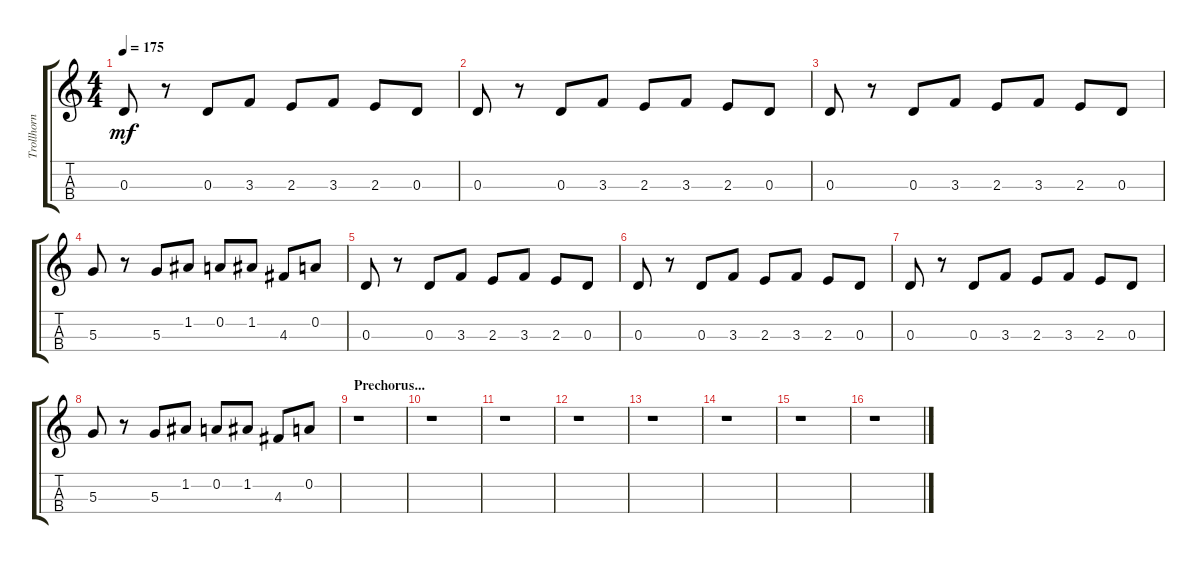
\track ("Trollhorn (strings)" "Trollhorn ") {instrument stringensemble1}
\staff {score tabs}
\tuning (E5 A4 D4 G3) {hide}
\ts (4 4)
\tempo 175
\clef g2
\ks c
0.3.8{dy mf} r.8 0.3.8 3.3.8 2.3.8 3.3.8 2.3.8 0.3.8 |
0.3.8 r.8 0.3.8 3.3.8 2.3.8 3.3.8 2.3.8 0.3.8 |
0.3.8 r.8 0.3.8 3.3.8 2.3.8 3.3.8 2.3.8 0.3.8 |
5.3.8 r.8 5.3.8 1.2.8 0.2.8 1.2.8 4.3.8 0.2.8 |
0.3.8 r.8 0.3.8 3.3.8 2.3.8 3.3.8 2.3.8 0.3.8 |
0.3.8 r.8 0.3.8 3.3.8 2.3.8 3.3.8 2.3.8 0.3.8 |
0.3.8 r.8 0.3.8 3.3.8 2.3.8 3.3.8 2.3.8 0.3.8 |
5.3.8 r.8 5.3.8 1.2.8 0.2.8 1.2.8 4.3.8 0.2.8 |
\section ("" "Prechorus...")
r.1 |
r.1 |
r.1 |
r.1 |
r.1 |
r.1 |
r.1 |
r.1
